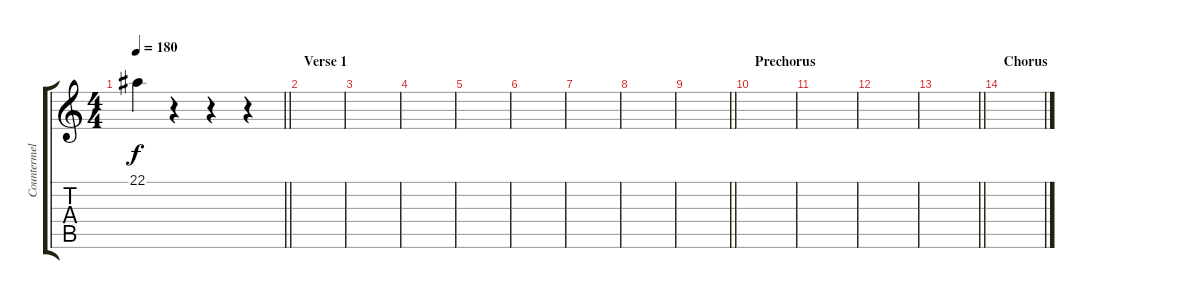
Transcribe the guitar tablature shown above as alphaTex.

\track ("Countermelody" "Countermel") {instrument shamisen}
\staff {score tabs}
\tuning (C4 G3 Eb3 Bb2 F2 C2) {hide}
\ts (4 4)
\tempo 180
\clef g2
\barLineRight lightlight
\ks c
22.1.4{dy f} r.4 r.4 r.4 |
\section ("" "Verse 1")
|
|
|
|
|
|
|
\barLineRight lightlight
|
\section ("" "Prechorus")
|
|
|
\barLineRight lightlight
|
\section ("" "Chorus")
